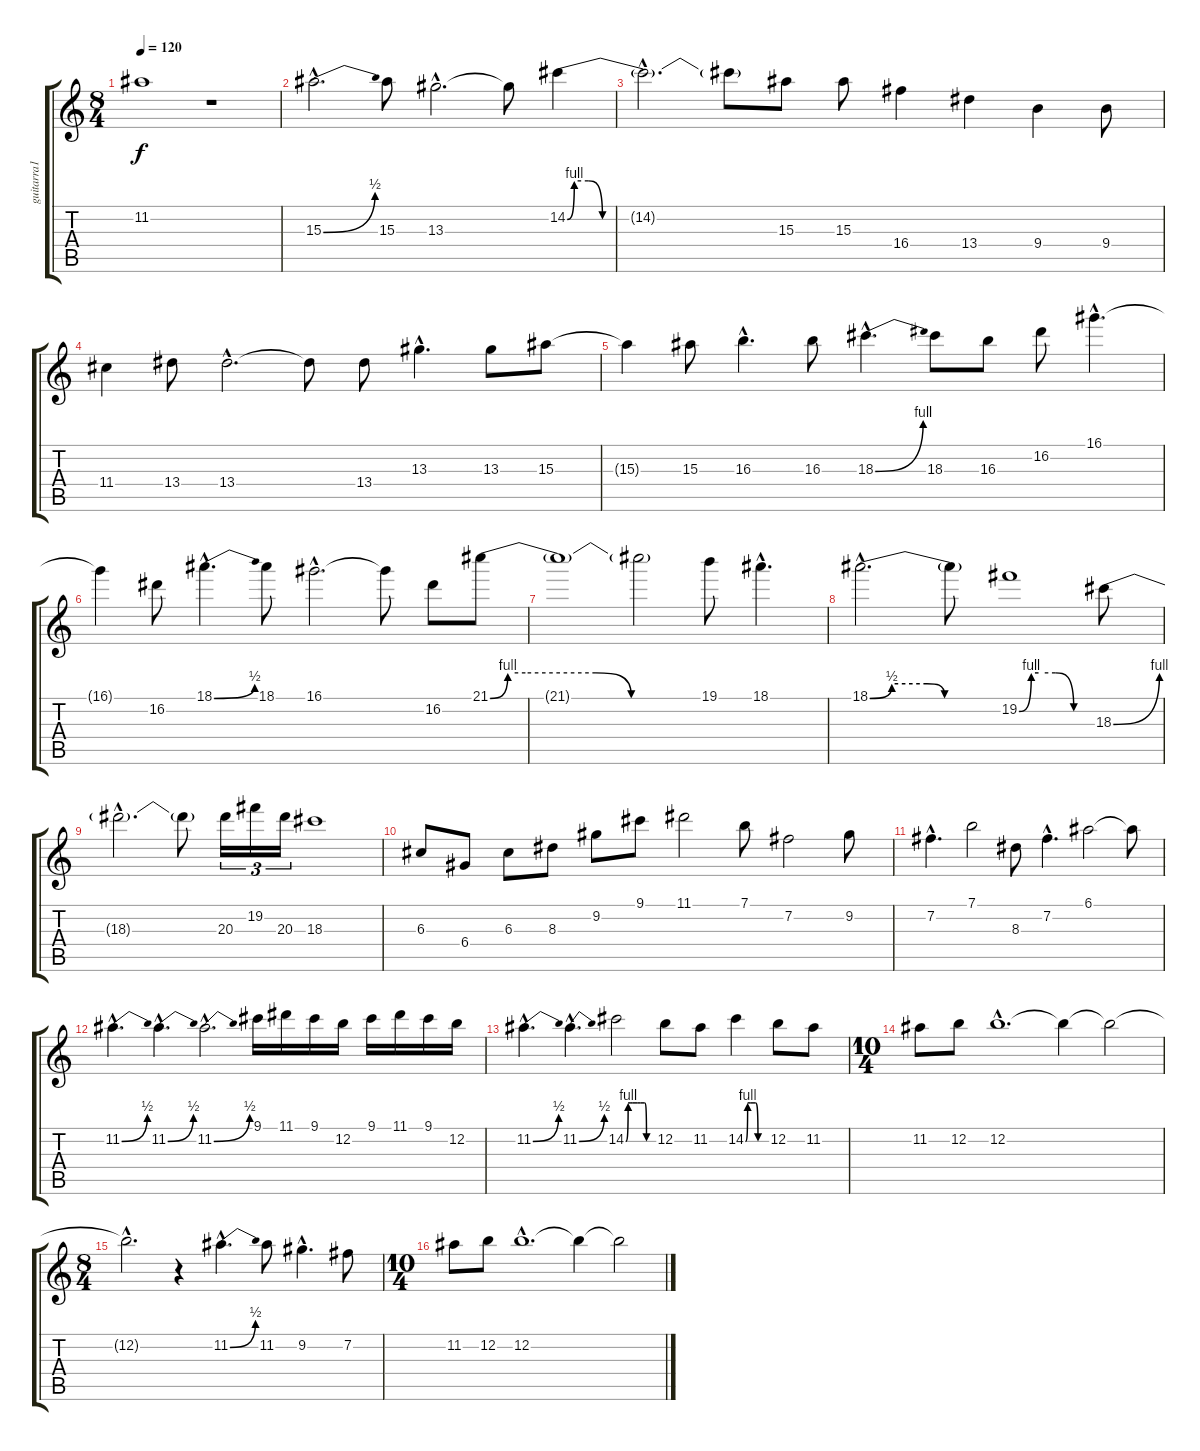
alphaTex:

\track ("guitarra1" "guitarra1") {instrument distortionguitar}
\staff {score tabs}
\tuning (E4 B3 G3 D3 A2 E2) {hide}
\ts (8 4)
\tempo 120
\clef g2
\ks c
11.2{t}.1{dy f} r.1 |
15.3{be (bend 0 0 60 2) hac}.2{d volume 13} 15.3.8 13.3{hac}.2{d} 13.3{t}.8 14.2{be (custom 0 0 2 4 6 4 10 0 15 0 19 0 25 0 45 0 60 0)}.4 |
14.2{hac t}.2{d} 14.2{t}.8 15.3.8 15.3.8 16.4.4 13.4.4 9.4.4 9.4.8 |
11.4.4 13.4.8 13.4{hac}.2{d} 13.4{t}.8 13.4.8 13.3{hac}.4{d} 13.3.8 15.3.8 |
15.3{t}.4 15.3.8 16.3{hac}.4{d} 16.3.8 18.3{be (bend 0 0 60 4) hac}.4{d} 18.3.8 16.3.8 16.2.8 16.1{hac}.4{d} |
16.1{t}.4 16.2.8 18.1{be (bend 0 0 60 2) hac}.4{d} 18.1.8 16.1{hac}.2{d} 16.1{t}.8 16.2.8 21.1{be (custom 0 0 5 4 10 4 30 4 40 0 49 0 58 0 60 0)}.8 |
21.1{t}.1 21.1{t}.2 19.1.8 18.1{hac}.4{d} |
18.1{be (custom 0 0 10 2 26 2 34 0 40 0 60 0) hac}.2{d} 18.1{t}.8 19.2{be (custom 0 0 10 4 16 4 30 4 45 0 60 0)}.1 18.3{be (bend 0 0 60 4)}.8 |
18.3{hac t}.2{d} 18.3{t}.8 20.3.16{tu (3 2)} 19.2.16{tu (3 2)} 20.3.16{tu (3 2)} 18.3.1 |
6.3.8 6.4.8 6.3.8 8.3.8 9.2.8 9.1.8 11.1.2 7.1.8 7.2.2 9.2.8 |
7.2{hac}.4{d} 7.1.2 8.3.8 7.2{hac}.4{d} 6.1.2 6.1{t}.8 |
11.2{be (bend 0 0 60 2) hac}.4{d} 11.2{be (bend 0 0 60 2) hac}.4{d} 11.2{be (bend 0 0 60 2) hac}.2{d} 9.1.16 11.1.16 9.1.16 12.2.16 9.1.16 11.1.16 9.1.16 12.2.16 |
11.2{be (bend 0 0 60 2) hac}.4{d} 11.2{be (bend 0 0 60 2) hac}.4{d} 14.2{be (custom 0 0 5 4 11 4 15 4 25 4 32 4 41 4 45 0 47 0 60 0)}.2 12.2.8 11.2.8 14.2{be (custom 0 0 6 4 15 4 29 4 36 0 40 0 45 0 60 0)}.4 12.2.8 11.2.8 |
\ts (10 4)
11.2.8 12.2.8 12.2{hac}.1{d volume 5} 12.2{t}.4 12.2{t}.2 |
\ts (8 4)
12.2{hac t}.2{d} r.4 11.2{be (bend 0 0 60 2) hac}.4{d volume 13} 11.2.8 9.2{hac}.4{d} 7.2.8 |
\ts (10 4)
11.2.8 12.2.8 12.2{hac}.1{d volume 5} 12.2{t}.4 12.2{t}.2
